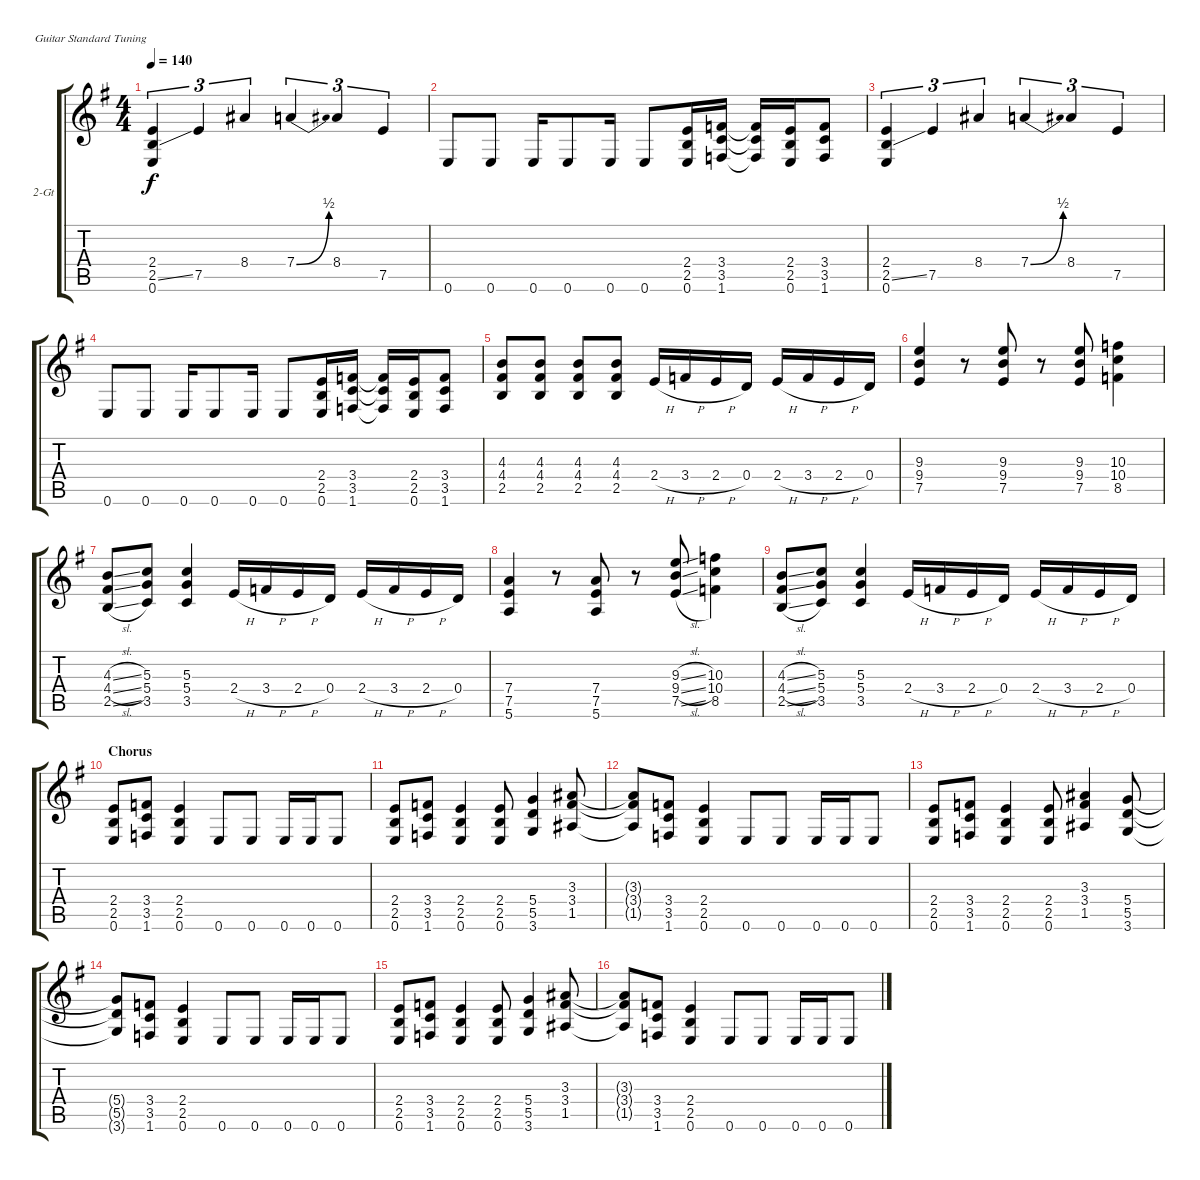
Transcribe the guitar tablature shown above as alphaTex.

\bracketExtendMode groupsimilarinstruments
\firstSystemTrackNameOrientation horizontal
\otherSystemsTrackNameOrientation horizontal
\track ("2-Gt" "2-Gt") {instrument distortionguitar}
\staff {score tabs}
\tuning (E4 B3 G3 D3 A2 E2)
\ts (4 4)
\tempo 140
\clef g2
\scale
1.05549
\ks g
(2.4 2.5{ss} 0.6).4{tu (3 2) dy f} 7.5.4{tu (3 2)} 8.4.4{tu (3 2)} 7.4{be (bend 0 0 60 2)}.4{tu (3 2)} 8.4.4{tu (3 2)} 7.5.4{tu (3 2)} |
\scale
0.944515 0.6.8 0.6.8 0.6.16 0.6.8 0.6.16 0.6.8 (2.4 2.5 0.6).16 (3.4 3.5 1.6).16 (1.6{t} 3.5{t} 3.4{t}).16 (2.4 2.5 0.6).16 (3.4 3.5 1.6).8 |
\scale
1.05549 (2.4 2.5{ss} 0.6).4{tu (3 2)} 7.5.4{tu (3 2)} 8.4.4{tu (3 2)} 7.4{be (bend 0 0 60 2)}.4{tu (3 2)} 8.4.4{tu (3 2)} 7.5.4{tu (3 2)} |
\scale
0.944515 0.6.8 0.6.8 0.6.16 0.6.8 0.6.16 0.6.8 (2.4 2.5 0.6).16 (3.4 3.5 1.6).16 (1.6{t} 3.5{t} 3.4{t}).16 (2.4 2.5 0.6).16 (3.4 3.5 1.6).8 |
\scale
1.05549 (4.3 4.4 2.5).8 (4.3 4.4 2.5).8 (4.3 4.4 2.5).8 (4.3 4.4 2.5).8 2.4{h}.16 3.4{h}.16 2.4{h}.16 0.4.16 2.4{h}.16 3.4{h}.16 2.4{h}.16 0.4.16 |
\scale
0.944515 (9.3 9.4 7.5).4 r.8 (9.3 9.4 7.5).8 r.8 (9.3 9.4 7.5).8 (10.3 10.4 8.5).4 |
\scale
1.05549 (4.3{sl} 4.4{sl} 2.5{sl}).8 (5.3 5.4 3.5).8 (5.3 5.4 3.5).4 2.4{h}.16 3.4{h}.16 2.4{h}.16 0.4.16 2.4{h}.16 3.4{h}.16 2.4{h}.16 0.4.16 |
\scale
0.944515 (7.4 7.5 5.6).4 r.8 (7.4 7.5 5.6).8 r.8 (9.3{sl} 9.4{sl} 7.5{sl}).8 (10.3 10.4 8.5).4 |
\scale
1.05549 (4.3{sl} 4.4{sl} 2.5{sl}).8 (5.3 5.4 3.5).8 (5.3 5.4 3.5).4 2.4{h}.16 3.4{h}.16 2.4{h}.16 0.4.16 2.4{h}.16 3.4{h}.16 2.4{h}.16 0.4.16 |
\section ("" "Chorus")
\scale
0.944515 (2.4 2.5 0.6).8 (3.4 3.5 1.6).8 (2.4 2.5 0.6).4 0.6.8 0.6.8 0.6.16 0.6.16 0.6.8 |
\scale
1.05549 (2.4 2.5 0.6).8 (3.4 3.5 1.6).8 (2.4 2.5 0.6).4 (2.4 2.5 0.6).8 (5.4 5.5 3.6).4 (3.3 3.4 1.5).8 |
\scale
0.944515 (3.3{t} 3.4{t} 1.5{t}).8 (3.4 3.5 1.6).8 (2.4 2.5 0.6).4 0.6.8 0.6.8 0.6.16 0.6.16 0.6.8 |
\scale
1.05549 (2.4 2.5 0.6).8 (3.4 3.5 1.6).8 (2.4 2.5 0.6).4 (2.4 2.5 0.6).8 (3.3 3.4 1.5).4 (5.4 5.5 3.6).8 |
\scale
0.944515 (5.4{t} 3.6{t} 5.5{t}).8 (3.4 3.5 1.6).8 (2.4 2.5 0.6).4 0.6.8 0.6.8 0.6.16 0.6.16 0.6.8 |
\scale
1.05549 (2.4 2.5 0.6).8 (3.4 3.5 1.6).8 (2.4 2.5 0.6).4 (2.4 2.5 0.6).8 (5.4 5.5 3.6).4 (3.3 3.4 1.5).8 |
\scale
0.944515 (3.3{t} 3.4{t} 1.5{t}).8 (3.4 3.5 1.6).8 (2.4 2.5 0.6).4 0.6.8 0.6.8 0.6.16 0.6.16 0.6.8
